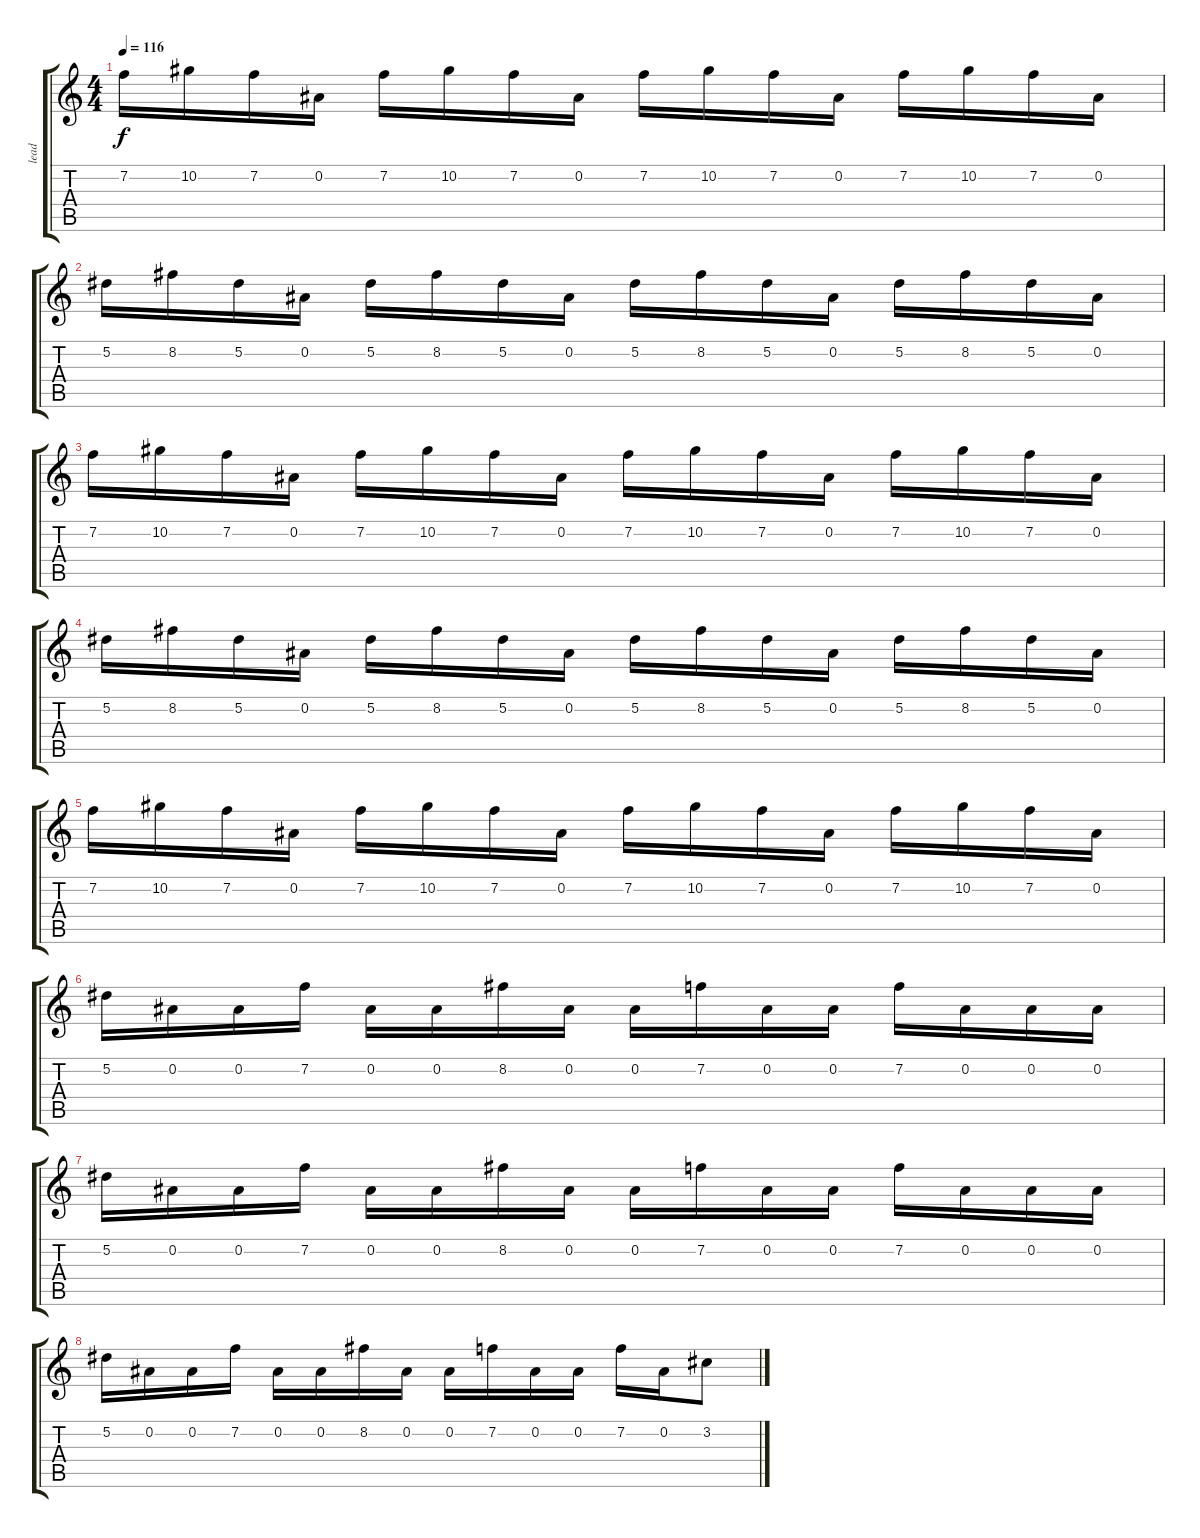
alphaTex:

\track ("lead" "lead") {instrument distortionguitar}
\staff {score tabs}
\tuning (Eb4 Bb3 Gb3 Db3 Ab2 Db2) {hide}
\ts (4 4)
\tempo 116
\clef g2
\ks c
7.2.16{dy f} 10.2.16 7.2.16 0.2.16 7.2.16 10.2.16 7.2.16 0.2.16 7.2.16 10.2.16 7.2.16 0.2.16 7.2.16 10.2.16 7.2.16 0.2.16 |
5.2.16 8.2.16 5.2.16 0.2.16 5.2.16 8.2.16 5.2.16 0.2.16 5.2.16 8.2.16 5.2.16 0.2.16 5.2.16 8.2.16 5.2.16 0.2.16 |
7.2.16 10.2.16 7.2.16 0.2.16 7.2.16 10.2.16 7.2.16 0.2.16 7.2.16 10.2.16 7.2.16 0.2.16 7.2.16 10.2.16 7.2.16 0.2.16 |
5.2.16 8.2.16 5.2.16 0.2.16 5.2.16 8.2.16 5.2.16 0.2.16 5.2.16 8.2.16 5.2.16 0.2.16 5.2.16 8.2.16 5.2.16 0.2.16 |
7.2.16 10.2.16 7.2.16 0.2.16 7.2.16 10.2.16 7.2.16 0.2.16 7.2.16 10.2.16 7.2.16 0.2.16 7.2.16 10.2.16 7.2.16 0.2.16 |
5.2.16{volume 13} 0.2.16 0.2.16 7.2.16 0.2.16 0.2.16 8.2.16 0.2.16 0.2.16 7.2.16 0.2.16 0.2.16 7.2.16 0.2.16 0.2.16 0.2.16 |
5.2.16 0.2.16 0.2.16 7.2.16 0.2.16 0.2.16 8.2.16 0.2.16 0.2.16 7.2.16 0.2.16 0.2.16 7.2.16 0.2.16 0.2.16 0.2.16 |
5.2.16 0.2.16 0.2.16 7.2.16 0.2.16 0.2.16 8.2.16 0.2.16 0.2.16 7.2.16 0.2.16 0.2.16 7.2.16 0.2.16 3.2.8
